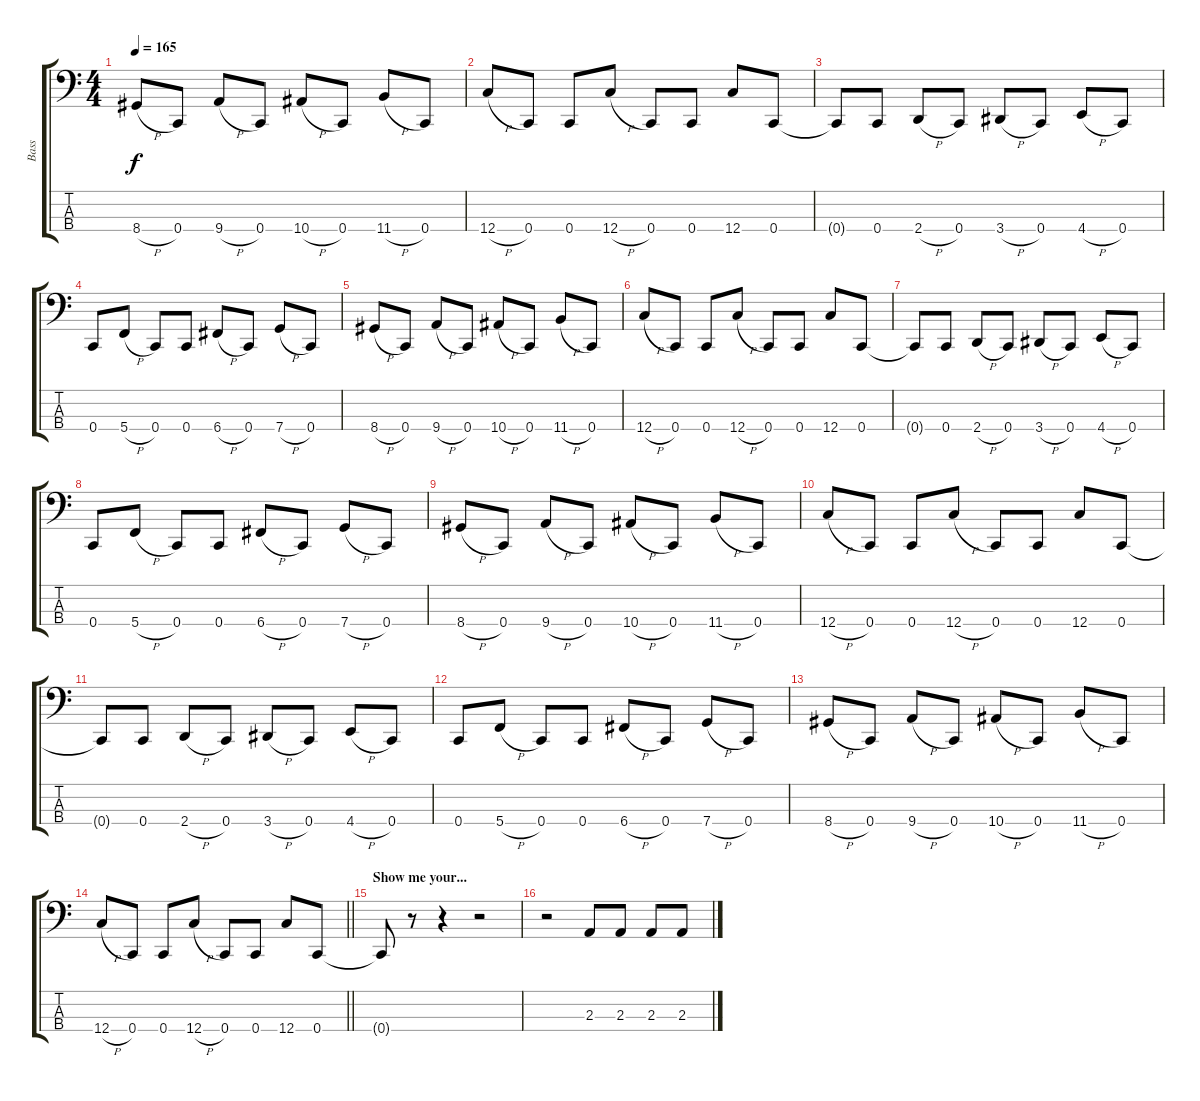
\track ("Bass" "Bass") {instrument electricbasspick}
\staff {score tabs}
\tuning (F2 C2 G1 C1) {hide}
\ts (4 4)
\tempo 165
\clef f4
\ks c
8.4{h}.8{dy f} 0.4.8 9.4{h}.8 0.4.8 10.4{h}.8 0.4.8 11.4{h}.8 0.4.8 |
12.4{h}.8 0.4.8 0.4.8 12.4{h}.8 0.4.8 0.4.8 12.4.8 0.4.8 |
0.4{t}.8 0.4.8 2.4{h}.8 0.4.8 3.4{h}.8 0.4.8 4.4{h}.8 0.4.8 |
0.4.8 5.4{h}.8 0.4.8 0.4.8 6.4{h}.8 0.4.8 7.4{h}.8 0.4.8 |
8.4{h}.8 0.4.8 9.4{h}.8 0.4.8 10.4{h}.8 0.4.8 11.4{h}.8 0.4.8 |
12.4{h}.8 0.4.8 0.4.8 12.4{h}.8 0.4.8 0.4.8 12.4.8 0.4.8 |
0.4{t}.8 0.4.8 2.4{h}.8 0.4.8 3.4{h}.8 0.4.8 4.4{h}.8 0.4.8 |
0.4.8 5.4{h}.8 0.4.8 0.4.8 6.4{h}.8 0.4.8 7.4{h}.8 0.4.8 |
8.4{h}.8 0.4.8 9.4{h}.8 0.4.8 10.4{h}.8 0.4.8 11.4{h}.8 0.4.8 |
12.4{h}.8 0.4.8 0.4.8 12.4{h}.8 0.4.8 0.4.8 12.4.8 0.4.8 |
0.4{t}.8 0.4.8 2.4{h}.8 0.4.8 3.4{h}.8 0.4.8 4.4{h}.8 0.4.8 |
0.4.8 5.4{h}.8 0.4.8 0.4.8 6.4{h}.8 0.4.8 7.4{h}.8 0.4.8 |
8.4{h}.8 0.4.8 9.4{h}.8 0.4.8 10.4{h}.8 0.4.8 11.4{h}.8 0.4.8 |
\barLineRight lightlight
12.4{h}.8 0.4.8 0.4.8 12.4{h}.8 0.4.8 0.4.8 12.4.8 0.4.8 |
\section ("" "Show me your...")
0.4{t}.8 r.8 r.4 r.2 |
r.2 2.3.8 2.3.8 2.3.8 2.3.8
